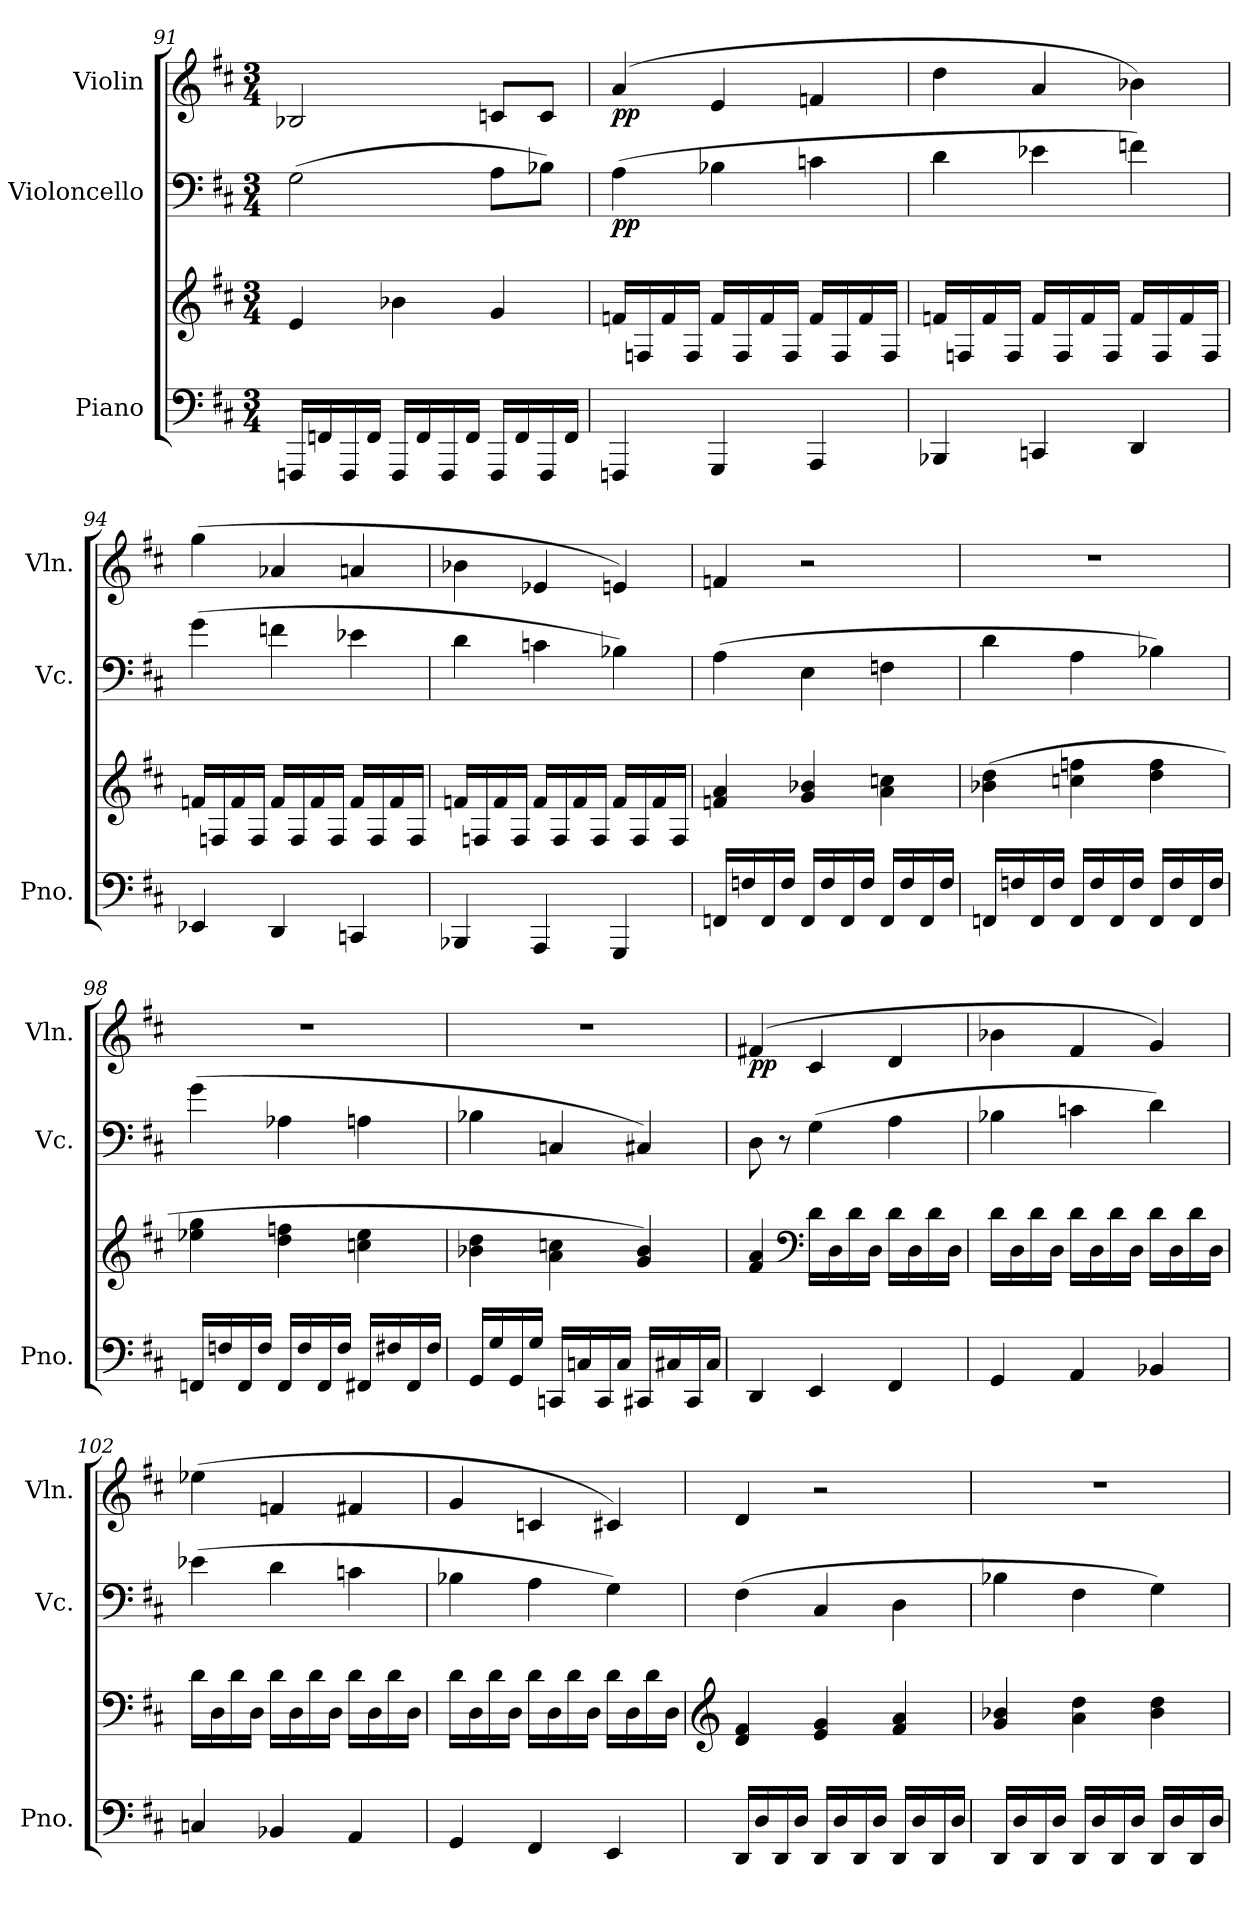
**kern	**kern	**kern	**dynam	**kern	**dynam
*part3	*part3	*part2	*part2	*part1	*part1
*staff4	*staff3	*staff2	*staff2	*staff1	*staff1
*I"Piano	*	*I"Violoncello	*	*I"Violin	*
*I'Pno.	*	*I'Vc.	*	*I'Vln.	*
!!LO:LB:g=z
*clefF4	*clefG2	*clefF4	*	*clefG2	*
*k[f#c#]	*k[f#c#]	*k[f#c#]	*	*k[f#c#]	*
*M3/4	*M3/4	*M3/4	*	*M3/4	*
=91	=91	=91	=91	=91	=91
16FFFn/LL	4e/	(>2G\	.	2B-X/	.
16FFn/	.	.	.	.	.
16FFF/	.	.	.	.	.
16FF/JJ	.	.	.	.	.
16FFF/LL	4b-X\	.	.	.	.
16FF/	.	.	.	.	.
16FFF/	.	.	.	.	.
16FF/JJ	.	.	.	.	.
16FFF/LL	4g/	8A\L	.	8cn/L	.
16FF/	.	.	.	.	.
16FFF/	.	8B-X\J)	.	8c/J	.
16FF/JJ	.	.	.	.	.
=92	=92	=92	=92	=92	=92
!	!	!	!LO:DY:b	!	!LO:DY:b
4FFFn/	16fn/LL	(>4A\	pp	(>4a/	pp
.	16Fn/	.	.	.	.
.	16f/	.	.	.	.
.	16F/JJ	.	.	.	.
4GGG/	16f/LL	4B-X\	.	4e/	.
.	16F/	.	.	.	.
.	16f/	.	.	.	.
.	16F/JJ	.	.	.	.
4AAA/	16f/LL	4cn\	.	4fn/	.
.	16F/	.	.	.	.
.	16f/	.	.	.	.
.	16F/JJ	.	.	.	.
=93	=93	=93	=93	=93	=93
4BBB-X/	16fn/LL	4d\	.	4dd\	.
.	16Fn/	.	.	.	.
.	16f/	.	.	.	.
.	16F/JJ	.	.	.	.
4CCn/	16f/LL	4e-X\	.	4a/	.
.	16F/	.	.	.	.
.	16f/	.	.	.	.
.	16F/JJ	.	.	.	.
4DD/	16f/LL	4fn\)	.	4b-X\)	.
.	16F/	.	.	.	.
.	16f/	.	.	.	.
.	16F/JJ	.	.	.	.
=94	=94	=94	=94	=94	=94
4EE-X/	16fn/LL	(>4g\	.	(>4gg\	.
.	16Fn/	.	.	.	.
.	16f/	.	.	.	.
.	16F/JJ	.	.	.	.
4DD/	16f/LL	4fn\	.	4a-X/	.
.	16F/	.	.	.	.
.	16f/	.	.	.	.
.	16F/JJ	.	.	.	.
4CCn/	16f/LL	4e-X\	.	4an/	.
.	16F/	.	.	.	.
.	16f/	.	.	.	.
.	16F/JJ	.	.	.	.
!!LO:PB:g=z
=95	=95	=95	=95	=95	=95
4BBB-X/	16fn/LL	4d\	.	4b-X\	.
.	16Fn/	.	.	.	.
.	16f/	.	.	.	.
.	16F/JJ	.	.	.	.
4AAA/	16f/LL	4cn\	.	4e-X/	.
.	16F/	.	.	.	.
.	16f/	.	.	.	.
.	16F/JJ	.	.	.	.
4GGG/	16f/LL	4B-X\)	.	4en/)	.
.	16F/	.	.	.	.
.	16f/	.	.	.	.
.	16F/JJ	.	.	.	.
=96	=96	=96	=96	=96	=96
16FFn/LL	4fn/ 4a/	(>4A\	.	4fn/	.
16Fn/	.	.	.	.	.
16FF/	.	.	.	.	.
16F/JJ	.	.	.	.	.
16FF/LL	4g/ 4b-X/	4E\	.	2r	.
16F/	.	.	.	.	.
16FF/	.	.	.	.	.
16F/JJ	.	.	.	.	.
16FF/LL	4a\ 4ccn\	4Fn\	.	.	.
16F/	.	.	.	.	.
16FF/	.	.	.	.	.
16F/JJ	.	.	.	.	.
=97	=97	=97	=97	=97	=97
16FFn/LL	(>4b-X\ 4dd\	4d\	.	2.r	.
16Fn/	.	.	.	.	.
16FF/	.	.	.	.	.
16F/JJ	.	.	.	.	.
16FF/LL	4ccn\ 4ffn\	4A\	.	.	.
16F/	.	.	.	.	.
16FF/	.	.	.	.	.
16F/JJ	.	.	.	.	.
16FF/LL	4dd\ 4ff\	4B-X\)	.	.	.
16F/	.	.	.	.	.
16FF/	.	.	.	.	.
16F/JJ	.	.	.	.	.
=98	=98	=98	=98	=98	=98
16FFn/LL	4ee-X\ 4gg\	(>4g\	.	2.r	.
16Fn/	.	.	.	.	.
16FF/	.	.	.	.	.
16F/JJ	.	.	.	.	.
16FF/LL	4dd\ 4ffn\	4A-X\	.	.	.
16F/	.	.	.	.	.
16FF/	.	.	.	.	.
16F/JJ	.	.	.	.	.
16FF#X/LL	4ccn\ 4ee-\	4An\	.	.	.
16F#X/	.	.	.	.	.
16FF#/	.	.	.	.	.
16F#/JJ	.	.	.	.	.
!!LO:LB:g=z
=99	=99	=99	=99	=99	=99
16GG/LL	4b-X\ 4dd\	4B-X\	.	2.r	.
16G/	.	.	.	.	.
16GG/	.	.	.	.	.
16G/JJ	.	.	.	.	.
16CCn/LL	4a\ 4ccn\	4Cn/	.	.	.
16Cn/	.	.	.	.	.
16CC/	.	.	.	.	.
16C/JJ	.	.	.	.	.
16CC#X/LL	4g/ 4b-/)	4C#X/)	.	.	.
16C#X/	.	.	.	.	.
16CC#/	.	.	.	.	.
16C#/JJ	.	.	.	.	.
=100	=100	=100	=100	=100	=100
!	!	!	!	!	!LO:DY:b
4DD/	4f#/ 4a/	8D\	.	(>4f#X/	pp
.	.	8r	.	.	.
*	*clefF4	*	*	*	*
4EE/	16d\LL	(>4G\	.	4c#/	.
.	16D\	.	.	.	.
.	16d\	.	.	.	.
.	16D\JJ	.	.	.	.
4FF#/	16d\LL	4A\	.	4d/	.
.	16D\	.	.	.	.
.	16d\	.	.	.	.
.	16D\JJ	.	.	.	.
=101	=101	=101	=101	=101	=101
4GG/	16d\LL	4B-X\	.	4b-X\	.
.	16D\	.	.	.	.
.	16d\	.	.	.	.
.	16D\JJ	.	.	.	.
4AA/	16d\LL	4cn\	.	4f#/	.
.	16D\	.	.	.	.
.	16d\	.	.	.	.
.	16D\JJ	.	.	.	.
4BB-X/	16d\LL	4d\)	.	4g/)	.
.	16D\	.	.	.	.
.	16d\	.	.	.	.
.	16D\JJ	.	.	.	.
=102	=102	=102	=102	=102	=102
4Cn/	16d\LL	(>4e-X\	.	(>4ee-X\	.
.	16D\	.	.	.	.
.	16d\	.	.	.	.
.	16D\JJ	.	.	.	.
4BB-X/	16d\LL	4d\	.	4fn/	.
.	16D\	.	.	.	.
.	16d\	.	.	.	.
.	16D\JJ	.	.	.	.
4AA/	16d\LL	4cn\	.	4f#X/	.
.	16D\	.	.	.	.
.	16d\	.	.	.	.
.	16D\JJ	.	.	.	.
!!LO:LB:g=z
=103	=103	=103	=103	=103	=103
4GG/	16d\LL	4B-X\	.	4g/	.
.	16D\	.	.	.	.
.	16d\	.	.	.	.
.	16D\JJ	.	.	.	.
4FF#/	16d\LL	4A\	.	4cn/	.
.	16D\	.	.	.	.
.	16d\	.	.	.	.
.	16D\JJ	.	.	.	.
4EE/	16d\LL	4G\)	.	4c#X/)	.
.	16D\	.	.	.	.
.	16d\	.	.	.	.
.	16D\JJ	.	.	.	.
=104	=104	=104	=104	=104	=104
*	*clefG2	*	*	*	*
16DD/LL	4d/ 4f#/	(>4F#\	.	4d/	.
16D/	.	.	.	.	.
16DD/	.	.	.	.	.
16D/JJ	.	.	.	.	.
16DD/LL	4e/ 4g/	4C#/	.	2r	.
16D/	.	.	.	.	.
16DD/	.	.	.	.	.
16D/JJ	.	.	.	.	.
16DD/LL	4f#/ 4a/	4D\	.	.	.
16D/	.	.	.	.	.
16DD/	.	.	.	.	.
16D/JJ	.	.	.	.	.
=105	=105	=105	=105	=105	=105
16DD/LL	4g/ 4b-X/	4B-X\	.	2.r	.
16D/	.	.	.	.	.
16DD/	.	.	.	.	.
16D/JJ	.	.	.	.	.
16DD/LL	4a\ 4dd\	4F#\	.	.	.
16D/	.	.	.	.	.
16DD/	.	.	.	.	.
16D/JJ	.	.	.	.	.
16DD/LL	4b-\ 4dd\	4G\)	.	.	.
16D/	.	.	.	.	.
16DD/	.	.	.	.	.
16D/JJ	.	.	.	.	.
=	=	=	=	=	=
*-	*-	*-	*-	*-	*-
